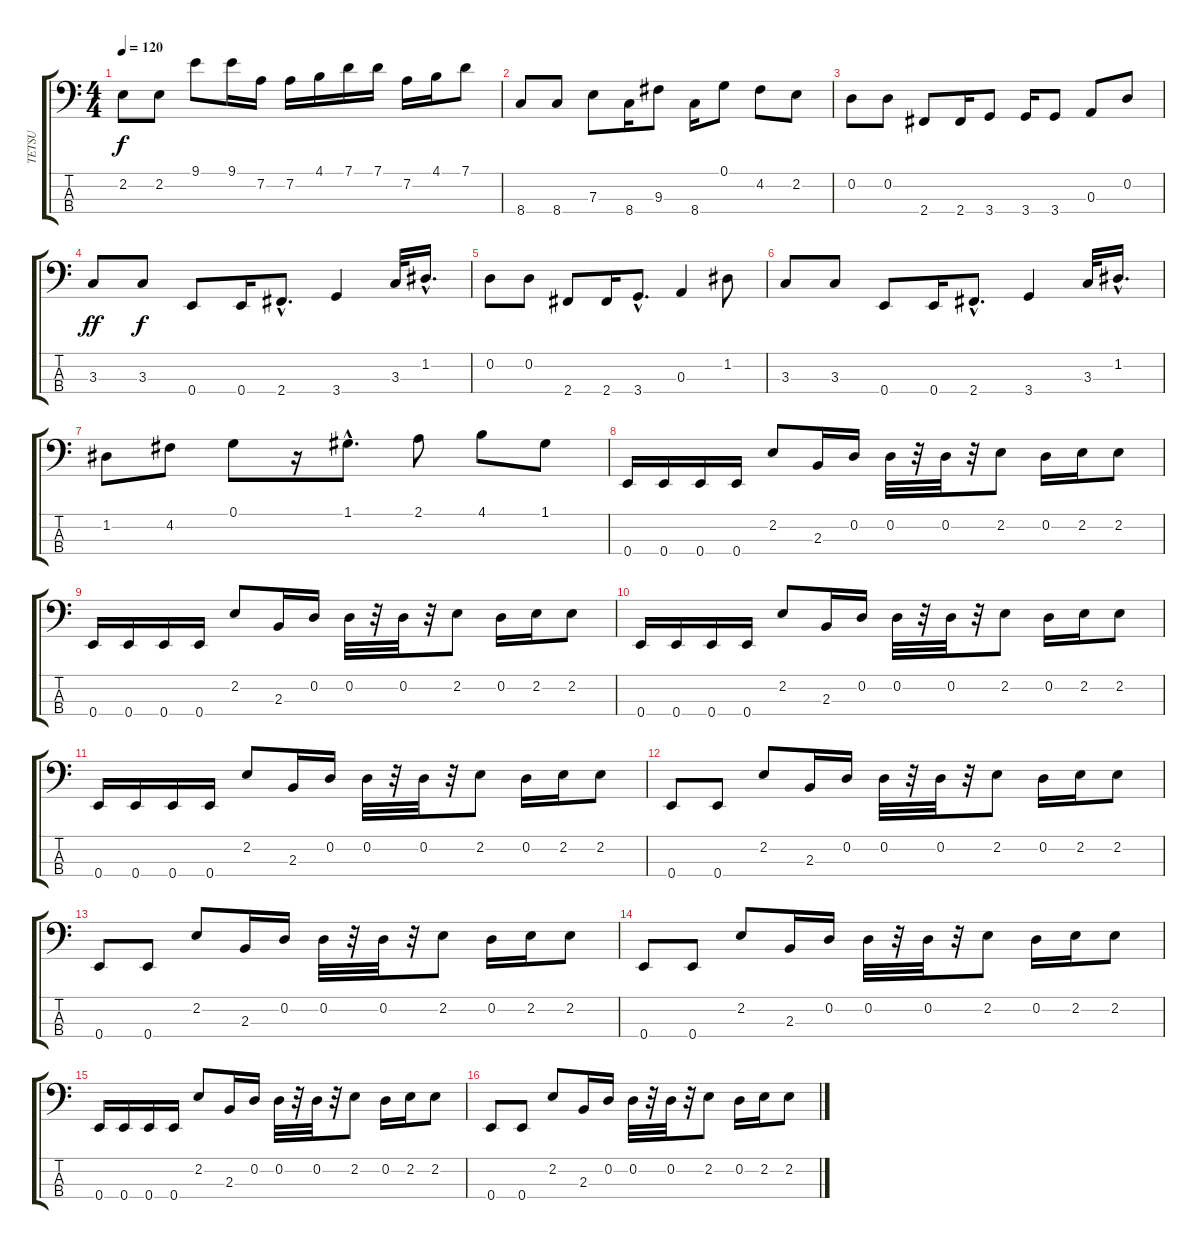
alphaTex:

\track ("TETSU" "TETSU") {instrument electricbasspick}
\staff {score tabs}
\tuning (G2 D2 A1 E1) {hide}
\ts (4 4)
\tempo 120
\clef f4
\ks c
2.2.8{dy f} 2.2.8 9.1.8 9.1.16 7.2.16 7.2.16 4.1.16 7.1.16 7.1.16 7.2.16 4.1.16 7.1.8 |
8.4.8 8.4.8 7.3.8 8.4.16 9.3.8 8.4.16 0.1.8 4.2.8 2.2.8 |
0.2.8 0.2.8 2.4.8 2.4.16 3.4.8 3.4.16 3.4.8 0.3.8 0.2.8 |
3.3.8{dy ff} 3.3.8{dy f} 0.4.8 0.4.16 2.4{hac}.8{d} 3.4.4 3.3.32 1.2{hac}.16{d} |
0.2.8 0.2.8 2.4.8 2.4.16 3.4{hac}.8{d} 0.3.4 1.2.8 |
3.3.8 3.3.8 0.4.8 0.4.16 2.4{hac}.8{d} 3.4.4 3.3.32 1.2{hac}.16{d} |
1.2.8 4.2.8 0.1.8 r.16 1.1{hac}.8{d} 2.1.8 4.1.8 1.1.8 |
0.4.16 0.4.16 0.4.16 0.4.16 2.2.8 2.3.16 0.2.16 0.2.32 r.32 0.2.32 r.32 2.2.8 0.2.16 2.2.16 2.2.8 |
0.4.16 0.4.16 0.4.16 0.4.16 2.2.8 2.3.16 0.2.16 0.2.32 r.32 0.2.32 r.32 2.2.8 0.2.16 2.2.16 2.2.8 |
0.4.16 0.4.16 0.4.16 0.4.16 2.2.8 2.3.16 0.2.16 0.2.32 r.32 0.2.32 r.32 2.2.8 0.2.16 2.2.16 2.2.8 |
0.4.16 0.4.16 0.4.16 0.4.16 2.2.8 2.3.16 0.2.16 0.2.32 r.32 0.2.32 r.32 2.2.8 0.2.16 2.2.16 2.2.8 |
0.4.8 0.4.8 2.2.8 2.3.16 0.2.16 0.2.32 r.32 0.2.32 r.32 2.2.8 0.2.16 2.2.16 2.2.8 |
0.4.8 0.4.8 2.2.8 2.3.16 0.2.16 0.2.32 r.32 0.2.32 r.32 2.2.8 0.2.16 2.2.16 2.2.8 |
0.4.8 0.4.8 2.2.8 2.3.16 0.2.16 0.2.32 r.32 0.2.32 r.32 2.2.8 0.2.16 2.2.16 2.2.8 |
0.4.16 0.4.16 0.4.16 0.4.16 2.2.8 2.3.16 0.2.16 0.2.32 r.32 0.2.32 r.32 2.2.8 0.2.16 2.2.16 2.2.8 |
0.4.8 0.4.8 2.2.8 2.3.16 0.2.16 0.2.32 r.32 0.2.32 r.32 2.2.8 0.2.16 2.2.16 2.2.8
